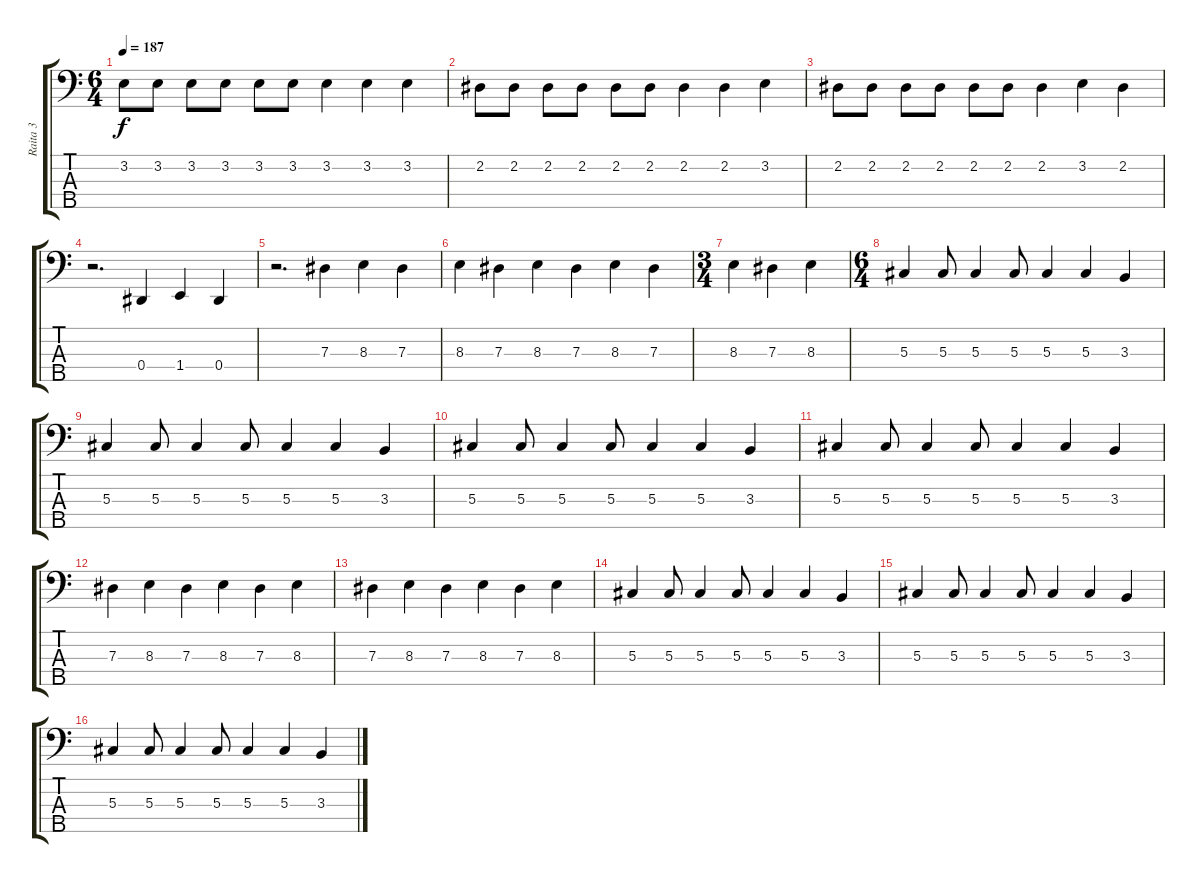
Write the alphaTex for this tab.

\track ("Raita 3" "Raita 3") {instrument electricbassfinger}
\staff {score tabs}
\tuning (Gb2 Db2 Ab1 Eb1 Bb0) {hide}
\ts (6 4)
\tempo 187
\clef f4
\ks c
3.2.8{dy f} 3.2.8 3.2.8 3.2.8 3.2.8 3.2.8 3.2.4 3.2.4 3.2.4 |
2.2.8 2.2.8 2.2.8 2.2.8 2.2.8 2.2.8 2.2.4 2.2.4 3.2.4 |
2.2.8 2.2.8 2.2.8 2.2.8 2.2.8 2.2.8 2.2.4 3.2.4 2.2.4 |
r.2{d} 0.4.4 1.4.4 0.4.4 |
r.2{d} 7.3.4 8.3.4 7.3.4 |
8.3.4 7.3.4 8.3.4 7.3.4 8.3.4 7.3.4 |
\ts (3 4)
8.3.4 7.3.4 8.3.4 |
\ts (6 4)
5.3.4 5.3.8 5.3.4 5.3.8 5.3.4 5.3.4 3.3.4 |
5.3.4 5.3.8 5.3.4 5.3.8 5.3.4 5.3.4 3.3.4 |
5.3.4 5.3.8 5.3.4 5.3.8 5.3.4 5.3.4 3.3.4 |
5.3.4 5.3.8 5.3.4 5.3.8 5.3.4 5.3.4 3.3.4 |
7.3.4 8.3.4 7.3.4 8.3.4 7.3.4 8.3.4 |
7.3.4 8.3.4 7.3.4 8.3.4 7.3.4 8.3.4 |
5.3.4 5.3.8 5.3.4 5.3.8 5.3.4 5.3.4 3.3.4 |
5.3.4 5.3.8 5.3.4 5.3.8 5.3.4 5.3.4 3.3.4 |
5.3.4 5.3.8 5.3.4 5.3.8 5.3.4 5.3.4 3.3.4
